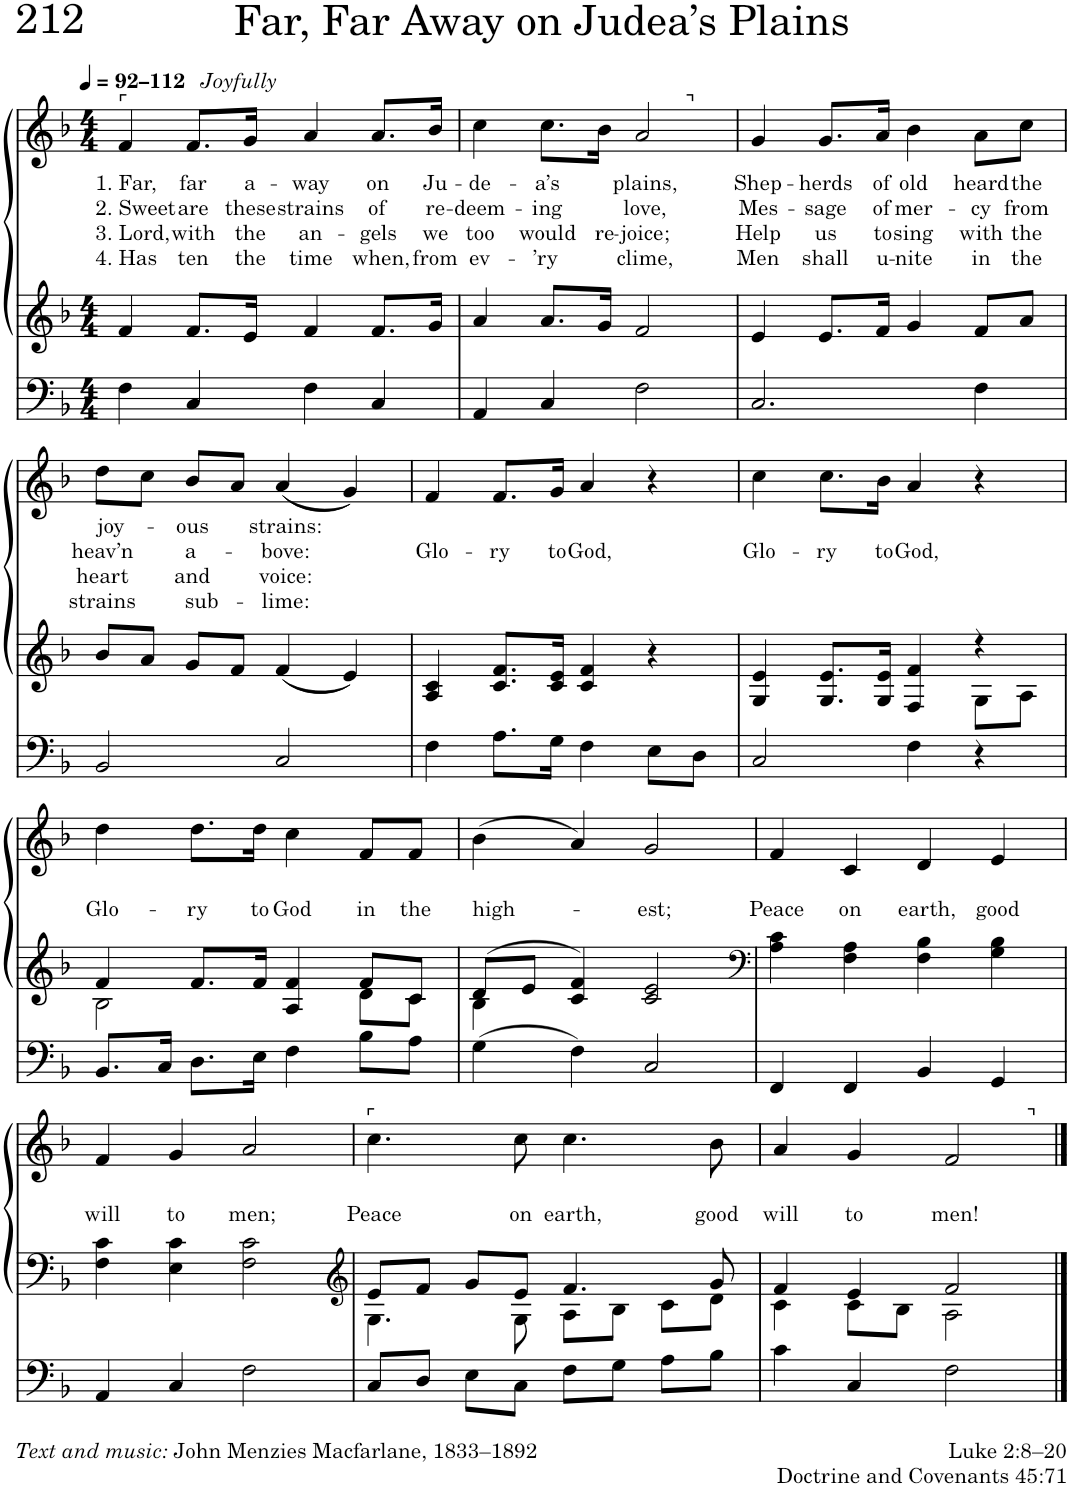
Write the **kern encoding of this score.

**kern	**kern	**kern	**text	**text	**text	**text
*part1	*part1	*part1	*part1	*part1	*part1	*part1
*staff3	*staff2	*staff1	*staff1	*staff1	*staff1	*staff1
*I"Organ	*	*	*	*	*	*
*I'Org.	*	*	*	*	*	*
*clefF4	*clefG2	*clefG2	*	*	*	*
*k[b-]	*k[b-]	*k[b-]	*	*	*	*
*M4/4	*M4/4	*M4/4	*	*	*	*
*MM92	*MM92	*MM92	*	*	*	*
=1	=1	=1	=1	=1	=1	=1
!	!	!LO:TX:a:t=⌜	!	!	!	!
!	!	!LO:TX:a:B:t=–112	!	!	!	!
!	!	!	!LO:LY:b	!LO:LY:b	!LO:LY:b	!LO:LY:b
4F\	4f/	4f/	1. Far,	2. Sweet	3. Lord,	4. Has
!	!	!LO:TX:a:i:t=Joyfully	!	!	!	!
!	!	!	!LO:LY:b	!LO:LY:b	!LO:LY:b	!LO:LY:b
4C/	8.f/L	8.f/L	far	are	with	-ten
!	!	!	!LO:LY:b	!LO:LY:b	!LO:LY:b	!LO:LY:b
.	16e/Jk	16g/Jk	a-	these	the	the
!	!	!	!LO:LY:b	!LO:LY:b	!LO:LY:b	!LO:LY:b
4F\	4f/	4a/	-way	strains	an-	time
!	!	!	!LO:LY:b	!LO:LY:b	!LO:LY:b	!LO:LY:b
4C/	8.f/L	8.a/L	on	of	-gels	when,
!	!	!	!LO:LY:b	!LO:LY:b	!LO:LY:b	!LO:LY:b
.	16g/Jk	16b-/Jk	Ju-	re-	we	from
=2	=2	=2	=2	=2	=2	=2
!	!	!	!LO:LY:b	!LO:LY:b	!LO:LY:b	!LO:LY:b
*	*	*^	*	*	*	*
4AA/	4a/	4cc\	2.ryy	-de-	-deem-	too	ev-
!	!	!	!	!LO:LY:b	!LO:LY:b	!LO:LY:b	!LO:LY:b
4C/	8.a/L	8.cc\L	.	-a’s	-ing	would	-’ry
!	!	!	!	!	!	!LO:LY:b	!
.	16g/Jk	16b-\Jk	.	.	.	re-	.
!	!	!	!	!LO:LY:b	!LO:LY:b	!LO:LY:b	!LO:LY:b
2F\	2f/	2a/	.	plains,	love,	-joice;	clime,
!	!	!	!LO:TX:a:t=⌝	!	!	!	!
.	.	.	4ryy	.	.	.	.
=3	=3	=3	=3	=3	=3	=3	=3
!	!	!	!	!LO:LY:b	!LO:LY:b	!LO:LY:b	!LO:LY:b
*	*	*v	*v	*	*	*	*
2.C/	4e/	4g/	Shep-	Mes-	Help	Men
!	!	!	!LO:LY:b	!LO:LY:b	!LO:LY:b	!LO:LY:b
.	8.e/L	8.g/L	-herds	-sage	us	shall
!	!	!	!LO:LY:b	!LO:LY:b	!LO:LY:b	!LO:LY:b
.	16f/Jk	16a/Jk	of	of	to	u-
!	!	!	!LO:LY:b	!LO:LY:b	!LO:LY:b	!LO:LY:b
.	4g/	4b-\	old	mer-	sing	-nite
!	!	!	!LO:LY:b	!LO:LY:b	!LO:LY:b	!LO:LY:b
4F\	8f/L	8a\L	heard	-cy	with	in
!	!	!	!LO:LY:b	!LO:LY:b	!LO:LY:b	!LO:LY:b
.	8a/J	8cc\J	the	from	the	the
!!LO:LB:g=z
=4	=4	=4	=4	=4	=4	=4
!	!	!	!LO:LY:b	!LO:LY:b	!LO:LY:b	!LO:LY:b
2BB-/	8b-/L	8dd\L	joy-	heav’n	heart	strains
.	8a/J	8cc\J	.	.	.	.
!	!	!	!LO:LY:b	!LO:LY:b	!LO:LY:b	!LO:LY:b
.	8g/L	8b-/L	-ous	a-	and	sub-
.	8f/J	8a/J	.	.	.	.
!	!	!	!LO:LY:b	!LO:LY:b	!LO:LY:b	!LO:LY:b
2C/	4f/	((4a/	strains:	-bove:	voice:	-lime:
.	4e/	4g/))	.	.	.	.
=5	=5	=5	=5	=5	=5	=5
!	!	!	!	!LO:LY:b	!	!
4F\	4A/ 4c/	4f/	.	Glo-	.	.
!	!	!	!	!LO:LY:b	!	!
8.A\L	8.c/ 8.f/L	8.f/L	.	-ry	.	.
!	!	!	!	!LO:LY:b	!	!
16G\Jk	16c/ 16e/Jk	16g/Jk	.	to	.	.
!	!	!	!	!LO:LY:b	!	!
4F\	4c/ 4f/	4a/	.	God,	.	.
8E\L	4r	4r	.	.	.	.
8D\J	.	.	.	.	.	.
=6	=6	=6	=6	=6	=6	=6
*	*^	*	*	*	*	*
!	!	!	!	!	!LO:LY:b	!	!
2C/	4G/ 4e/	2.ryy	4cc\	.	Glo-	.	.
!	!	!	!	!	!LO:LY:b	!	!
.	8.G/ 8.e/L	.	8.cc\L	.	-ry	.	.
!	!	!	!	!	!LO:LY:b	!	!
.	16G/ 16e/Jk	.	16b-\Jk	.	to	.	.
!	!	!	!	!	!LO:LY:b	!	!
4F\	4F/ 4f/	.	4a/	.	God,	.	.
4r	4r	8G\L	4r	.	.	.	.
.	.	8A\J	.	.	.	.	.
!!LO:LB:g=z
=7	=7	=7	=7	=7	=7	=7	=7
!	!	!	!	!	!LO:LY:b	!	!
8.BB-/L	4f/	2B-\	4dd\	.	Glo-	.	.
16C/Jk	.	.	.	.	.	.	.
!	!	!	!	!	!LO:LY:b	!	!
8.D\L	8.f/L	.	8.dd\L	.	-ry	.	.
!	!	!	!	!	!LO:LY:b	!	!
16E\Jk	16f/Jk	.	16dd\Jk	.	to	.	.
!	!	!	!	!	!LO:LY:b	!	!
4F\	4A/ 4f/	4ryy	4cc\	.	God	.	.
!	!	!	!	!	!LO:LY:b	!	!
8B-\L	8f/L	8d\L	8f/L	.	in	.	.
!	!	!	!	!	!LO:LY:b	!	!
8A\J	8c/J	8c\J	8f/J	.	the	.	.
=8	=8	=8	=8	=8	=8	=8	=8
!	!	!	!	!	!LO:LY:b	!	!
4G\	8d/L	4B-\	(4b-\	.	high-	.	.
.	8e/J	.	.	.	.	.	.
4F\	4c/ 4f/	2.ryy	4a/)	.	.	.	.
!	!	!	!	!	!LO:LY:b	!	!
2C/	2c/ 2e/	.	2g/	.	-est;	.	.
*	*v	*v	*	*	*	*	*
=9	=9	=9	=9	=9	=9	=9
*	*clefF4	*	*	*	*	*
!	!	!	!	!LO:LY:b	!	!
4FF/	4A\ 4c\	4f/	.	Peace	.	.
!	!	!	!	!LO:LY:b	!	!
4FF/	4F\ 4A\	4c/	.	on	.	.
!	!	!	!	!LO:LY:b	!	!
4BB-/	4F\ 4B-\	4d/	.	earth,	.	.
!	!	!	!	!LO:LY:b	!	!
4GG/	4G\ 4B-\	4e/	.	good	.	.
!!LO:LB:g=z
=10	=10	=10	=10	=10	=10	=10
!	!	!	!	!LO:LY:b	!	!
4AA/	4F\ 4c\	4f/	.	will	.	.
!	!	!	!	!LO:LY:b	!	!
4C/	4E\ 4c\	4g/	.	to	.	.
!	!	!	!	!LO:LY:b	!	!
2F\	2F\ 2c\	2a/	.	men;	.	.
=11	=11	=11	=11	=11	=11	=11
*	*clefG2	*	*	*	*	*
*	*^	*	*	*	*	*
!	!	!	!LO:TX:a:t=⌜	!	!	!	!
!	!	!	!	!	!LO:LY:b	!	!
8C/L	8e/L	4.G\	4.cc\	.	Peace	.	.
8D/J	8f/J	.	.	.	.	.	.
8E\L	8g/L	.	.	.	.	.	.
!	!	!	!	!	!LO:LY:b	!	!
8C\J	8e/J	8G\	8cc\	.	on	.	.
!	!	!	!	!	!LO:LY:b	!	!
8F\L	4.f/	8A\L	4.cc\	.	earth,	.	.
8G\J	.	8B-\J	.	.	.	.	.
8A\L	.	8c\L	.	.	.	.	.
!	!	!	!	!	!LO:LY:b	!	!
8B-\J	8g/	8d\J	8b-\	.	good	.	.
=12	=12	=12	=12	=12	=12	=12	=12
!	!	!	!	!	!LO:LY:b	!	!
*	*	*	*^	*	*	*	*
4c\	4f/	4c\	4a/	2..ryy	.	will	.	.
!	!	!	!	!	!	!LO:LY:b	!	!
4C/	4e/	8c\L	4g/	.	.	to	.	.
.	.	8B-\J	.	.	.	.	.	.
!	!	!	!	!	!	!LO:LY:b	!	!
2F\	2f/	2A\	2f/	.	.	men!	.	.
!	!	!	!	!LO:TX:a:t=⌝	!	!	!	!
.	.	.	.	8ryy	.	.	.	.
*	*v	*v	*	*	*	*	*	*
*	*	*v	*v	*	*	*	*
==	==	==	==	==	==	==
*-	*-	*-	*-	*-	*-	*-
